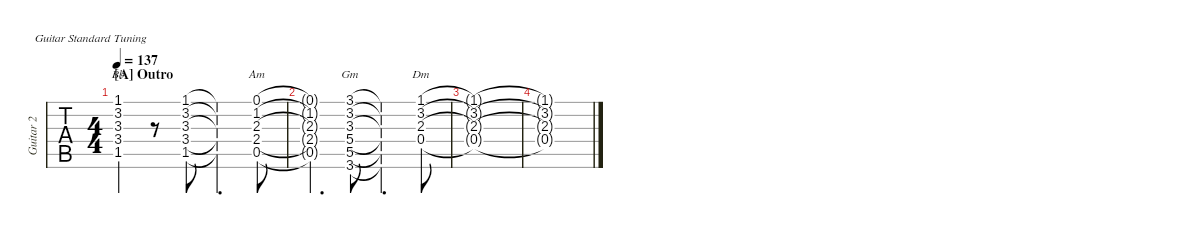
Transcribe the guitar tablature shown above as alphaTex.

\defaultSystemsLayout 4
\hideDynamics
\bracketExtendMode nobrackets
\track ("Guitar2" "Guitar 2") {defaultSystemsLayout 4 instrument electricguitarclean}
\staff {tabs}
\tuning (E4 B3 G3 D3 A2 E2)
\chord ("Dm" 1 3 2 0 x x) {showdiagram false showfingering false}
\chord ("Bb" 1 3 3 3 1 x) {showdiagram false showfingering false barre 1}
\chord ("Am" 0 1 2 2 0 x) {showdiagram false showfingering false}
\chord ("Gm" 3 3 3 5 5 3) {showdiagram false showfingering false barre (3 3 3)}
\ts (4 4)
\section ("A" "Outro")
\tempo 137
\clef g2
\ks f
(1.5{acc b} 3.4{acc forcenatural} 3.3{acc b} 3.2{acc forcenatural} 1.1{acc forcenatural}).4{ch "Bb" dy mf} r.8 (1.5{acc b} 3.4{acc forcenatural} 3.3{acc b} 3.2{acc forcenatural} 1.1{acc forcenatural}).8 (1.5{t acc b} 3.4{t acc forcenatural} 3.3{t acc b} 3.2{t acc forcenatural} 1.1{t acc forcenatural}).4{d} (0.5{acc forcenatural} 2.4{acc forcenatural} 2.3{acc forcenatural} 1.2{acc forcenatural} 0.1{acc forcenatural}).8{ch "Am"} |
(0.5{t acc forcenatural} 2.4{t acc forcenatural} 2.3{t acc forcenatural} 1.2{t acc forcenatural} 0.1{t acc forcenatural}).4{d} (3.6{acc forcenatural} 5.5{acc forcenatural} 5.4{acc forcenatural} 3.3{acc b} 3.2{acc forcenatural} 3.1{acc forcenatural}).8{ch "Gm"} (3.6{t acc forcenatural} 5.5{t acc forcenatural} 5.4{t acc forcenatural} 3.3{t acc b} 3.2{t acc forcenatural} 3.1{t acc forcenatural}).4{d} (0.4{acc forcenatural} 2.3{acc forcenatural} 3.2{acc forcenatural} 1.1{acc forcenatural}).8{ch "Dm"} |
(0.4{t acc forcenatural} 2.3{t acc forcenatural} 3.2{t acc forcenatural} 1.1{t acc forcenatural}).1 |
(0.4{t acc forcenatural} 2.3{t acc forcenatural} 3.2{t acc forcenatural} 1.1{t acc forcenatural}).1
